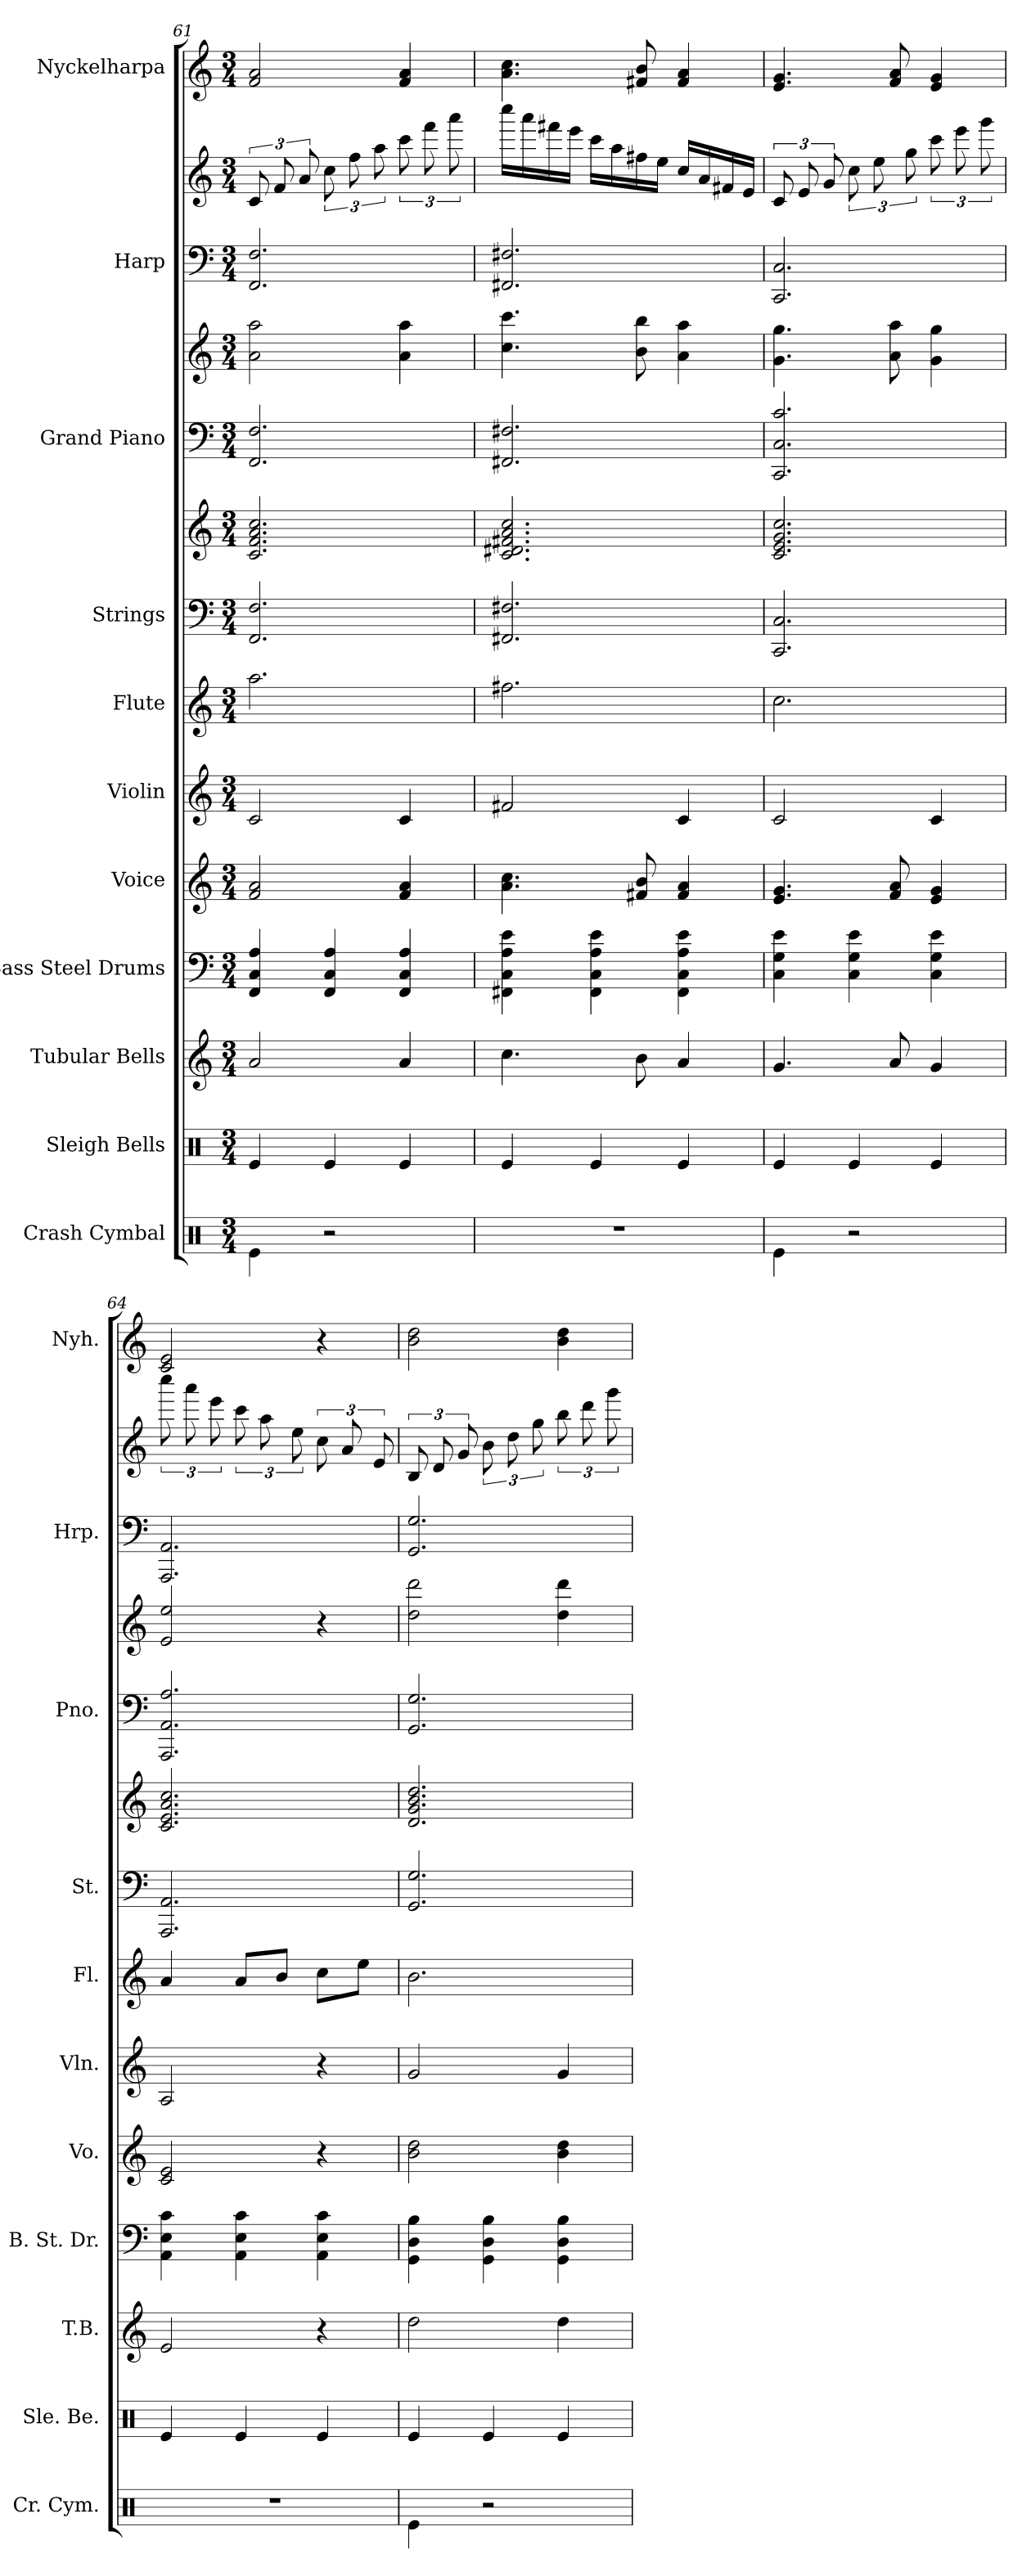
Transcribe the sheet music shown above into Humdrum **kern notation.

**kern	**kern	**kern	**kern	**kern	**kern	**kern	**kern	**kern	**kern	**kern	**kern	**kern	**kern
*part11	*part10	*part9	*part8	*part7	*part6	*part5	*part4	*part4	*part3	*part3	*part2	*part2	*part1
*staff14	*staff13	*staff12	*staff11	*staff10	*staff9	*staff8	*staff7	*staff6	*staff5	*staff4	*staff3	*staff2	*staff1
*I"Crash Cymbal	*I"Sleigh Bells	*I"Tubular Bells	*I"Bass Steel Drums	*I"Voice	*I"Violin	*I"Flute	*I"Strings	*	*I"Grand Piano	*	*I"Harp	*	*I"Nyckelharpa
*I'Cr. Cym.	*I'Sle. Be.	*I'T.B.	*I'B. St. Dr.	*I'Vo.	*I'Vln.	*I'Fl.	*I'St.	*	*I'Pno.	*	*I'Hrp.	*	*I'Nyh.
!!LO:PB:g=z
*clefX	*clefX	*clefG2	*clefF4	*clefG2	*clefG2	*clefG2	*clefF4	*clefG2	*clefF4	*clefG2	*clefF4	*clefG2	*clefG2
*k[]	*k[]	*k[]	*k[]	*k[]	*k[]	*k[]	*k[]	*k[]	*k[]	*k[]	*k[]	*k[]	*k[]
*M3/4	*M3/4	*M3/4	*M3/4	*M3/4	*M3/4	*M3/4	*M3/4	*M3/4	*M3/4	*M3/4	*M3/4	*M3/4	*M3/4
=61	=61	=61	=61	=61	=61	=61	=61	=61	=61	=61	=61	=61	=61
4Re\	4Re/	2a/	4FF/ 4C/ 4A/	2f/ 2a/	2c/	2.aa\	2.FF/ 2.F/	2.c/ 2.f/ 2.a/ 2.cc/	2.FF/ 2.F/	2a\ 2aa\	2.FF/ 2.F/	12c/	2f/ 2a/
.	.	.	.	.	.	.	.	.	.	.	.	12f/	.
.	.	.	.	.	.	.	.	.	.	.	.	12a/	.
2r	4Re/	.	4FF/ 4C/ 4A/	.	.	.	.	.	.	.	.	12cc\	.
.	.	.	.	.	.	.	.	.	.	.	.	12ff\	.
.	.	.	.	.	.	.	.	.	.	.	.	12aa\	.
.	4Re/	4a/	4FF/ 4C/ 4A/	4f/ 4a/	4c/	.	.	.	.	4a\ 4aa\	.	12ccc\	4f/ 4a/
.	.	.	.	.	.	.	.	.	.	.	.	12fff\	.
.	.	.	.	.	.	.	.	.	.	.	.	12aaa\	.
=62	=62	=62	=62	=62	=62	=62	=62	=62	=62	=62	=62	=62	=62
2.r	4Re/	4.cc\	4FF#X\ 4C\ 4A\ 4e\	4.a\ 4.cc\	2f#X/	2.ff#X\	2.FF#X/ 2.F#X/	2.c/ 2.d#X/ 2.f#X/ 2.a/ 2.cc/	2.FF#X/ 2.F#X/	4.cc\ 4.ccc\	2.FF#X/ 2.F#X/	16cccc\LL	4.a\ 4.cc\
.	.	.	.	.	.	.	.	.	.	.	.	16aaa\	.
.	.	.	.	.	.	.	.	.	.	.	.	16fff#X\	.
.	.	.	.	.	.	.	.	.	.	.	.	16eee\JJ	.
.	4Re/	.	4FF#\ 4C\ 4A\ 4e\	.	.	.	.	.	.	.	.	16ccc\LL	.
.	.	.	.	.	.	.	.	.	.	.	.	16aa\	.
.	.	8b\	.	8f#X/ 8b/	.	.	.	.	.	8b\ 8bb\	.	16ff#X\	8f#X/ 8b/
.	.	.	.	.	.	.	.	.	.	.	.	16ee\JJ	.
.	4Re/	4a/	4FF#\ 4C\ 4A\ 4e\	4f#/ 4a/	4c/	.	.	.	.	4a\ 4aa\	.	16cc/LL	4f#/ 4a/
.	.	.	.	.	.	.	.	.	.	.	.	16a/	.
.	.	.	.	.	.	.	.	.	.	.	.	16f#X/	.
.	.	.	.	.	.	.	.	.	.	.	.	16e/JJ	.
=63	=63	=63	=63	=63	=63	=63	=63	=63	=63	=63	=63	=63	=63
4Re\	4Re/	4.g/	4C\ 4G\ 4e\	4.e/ 4.g/	2c/	2.cc\	2.CC/ 2.C/	2.c/ 2.e/ 2.g/ 2.cc/	2.CC/ 2.C/ 2.c/	4.g\ 4.gg\	2.CC/ 2.C/	12c/	4.e/ 4.g/
.	.	.	.	.	.	.	.	.	.	.	.	12e/	.
.	.	.	.	.	.	.	.	.	.	.	.	12g/	.
2r	4Re/	.	4C\ 4G\ 4e\	.	.	.	.	.	.	.	.	12cc\	.
.	.	.	.	.	.	.	.	.	.	.	.	12ee\	.
.	.	8a/	.	8f/ 8a/	.	.	.	.	.	8a\ 8aa\	.	.	8f/ 8a/
.	.	.	.	.	.	.	.	.	.	.	.	12gg\	.
.	4Re/	4g/	4C\ 4G\ 4e\	4e/ 4g/	4c/	.	.	.	.	4g\ 4gg\	.	12ccc\	4e/ 4g/
.	.	.	.	.	.	.	.	.	.	.	.	12eee\	.
.	.	.	.	.	.	.	.	.	.	.	.	12ggg\	.
!!LO:PB:g=z
=64	=64	=64	=64	=64	=64	=64	=64	=64	=64	=64	=64	=64	=64
2.r	4Re/	2e/	4AA\ 4E\ 4c\	2c/ 2e/	2A/	4a/	2.AAA/ 2.AA/	2.c/ 2.e/ 2.a/ 2.cc/	2.AAA/ 2.AA/ 2.A/	2e/ 2ee/	2.AAA/ 2.AA/	12cccc\	2c/ 2e/
.	.	.	.	.	.	.	.	.	.	.	.	12aaa\	.
.	.	.	.	.	.	.	.	.	.	.	.	12eee\	.
.	4Re/	.	4AA\ 4E\ 4c\	.	.	8a/L	.	.	.	.	.	12ccc\	.
.	.	.	.	.	.	.	.	.	.	.	.	12aa\	.
.	.	.	.	.	.	8b/J	.	.	.	.	.	.	.
.	.	.	.	.	.	.	.	.	.	.	.	12ee\	.
.	4Re/	4r	4AA\ 4E\ 4c\	4r	4r	8cc\L	.	.	.	4r	.	12cc\	4r
.	.	.	.	.	.	.	.	.	.	.	.	12a/	.
.	.	.	.	.	.	8ee\J	.	.	.	.	.	.	.
.	.	.	.	.	.	.	.	.	.	.	.	12e/	.
=65	=65	=65	=65	=65	=65	=65	=65	=65	=65	=65	=65	=65	=65
4Re\	4Re/	2dd\	4GG\ 4D\ 4B\	2b\ 2dd\	2g/	2.b\	2.GG/ 2.G/	2.d/ 2.g/ 2.b/ 2.dd/	2.GG/ 2.G/	2dd\ 2ddd\	2.GG/ 2.G/	12B/	2b\ 2dd\
.	.	.	.	.	.	.	.	.	.	.	.	12d/	.
.	.	.	.	.	.	.	.	.	.	.	.	12g/	.
2r	4Re/	.	4GG\ 4D\ 4B\	.	.	.	.	.	.	.	.	12b\	.
.	.	.	.	.	.	.	.	.	.	.	.	12dd\	.
.	.	.	.	.	.	.	.	.	.	.	.	12gg\	.
.	4Re/	4dd\	4GG\ 4D\ 4B\	4b\ 4dd\	4g/	.	.	.	.	4dd\ 4ddd\	.	12bb\	4b\ 4dd\
.	.	.	.	.	.	.	.	.	.	.	.	12ddd\	.
.	.	.	.	.	.	.	.	.	.	.	.	12ggg\	.
=	=	=	=	=	=	=	=	=	=	=	=	=	=
*-	*-	*-	*-	*-	*-	*-	*-	*-	*-	*-	*-	*-	*-
